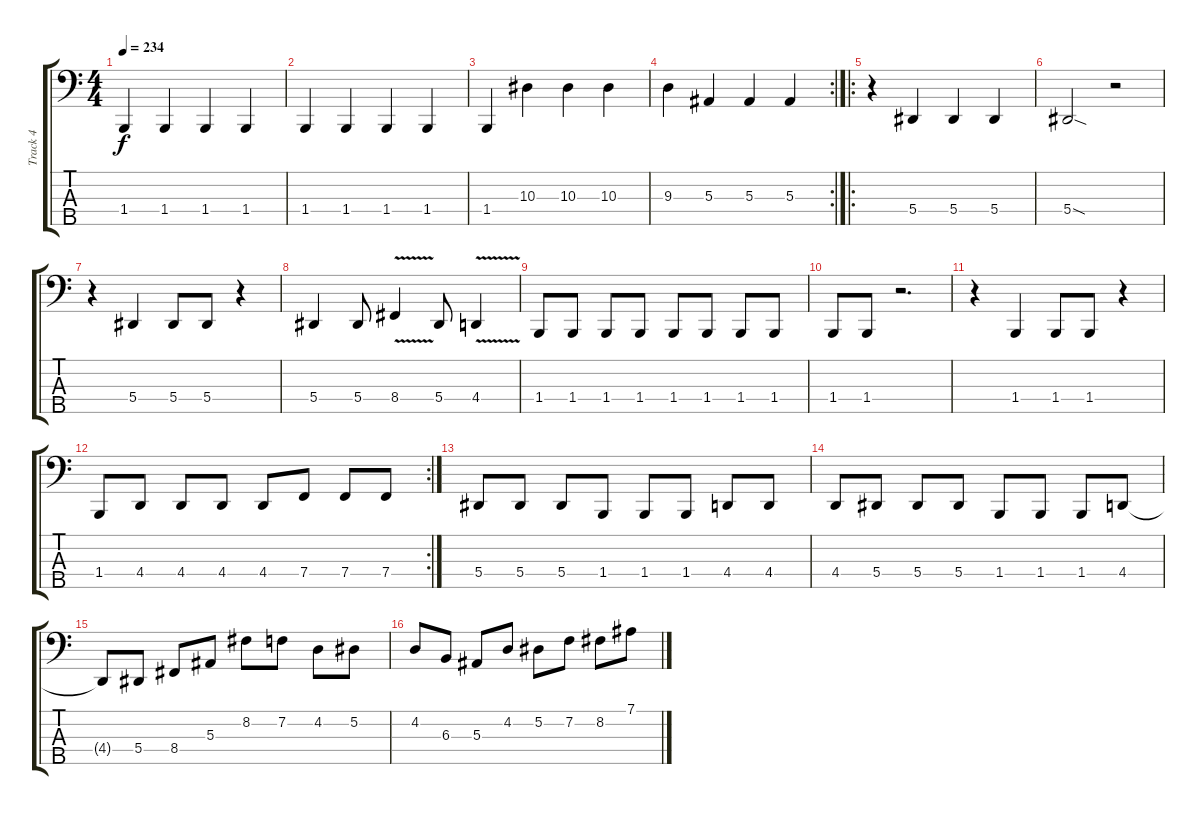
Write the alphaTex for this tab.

\track ("Track 4" "Track 4") {instrument electricbassfinger}
\staff {score tabs}
\tuning (Eb2 Bb1 F1 Bb0 G0) {hide}
\ts (4 4)
\tempo 234
\clef f4
\ks c
1.4.4{dy f} 1.4.4 1.4.4 1.4.4 |
1.4.4 1.4.4 1.4.4 1.4.4 |
1.4.4 10.3.4 10.3.4 10.3.4 |
\rc 2
9.3.4 5.3.4 5.3.4 5.3.4 |
\ro
r.4 5.4.4 5.4.4 5.4.4 |
5.4{sod}.2 r.2 |
r.4 5.4.4 5.4.8 5.4.8 r.4 |
5.4.4 5.4.8 8.4{v}.4 5.4.8 4.4{v}.4 |
1.4.8 1.4.8 1.4.8 1.4.8 1.4.8 1.4.8 1.4.8 1.4.8 |
1.4.8 1.4.8 r.2{d} |
r.4 1.4.4 1.4.8 1.4.8 r.4 |
\rc 2
1.4.8 4.4.8 4.4.8 4.4.8 4.4.8 7.4.8 7.4.8 7.4.8 |
5.4.8 5.4.8 5.4.8 1.4.8 1.4.8 1.4.8 4.4.8 4.4.8 |
4.4.8 5.4.8 5.4.8 5.4.8 1.4.8 1.4.8 1.4.8 4.4.8 |
4.4{t}.8 5.4.8 8.4.8 5.3.8 8.2.8 7.2.8 4.2.8 5.2.8 |
4.2.8 6.3.8 5.3.8 4.2.8 5.2.8 7.2.8 8.2.8 7.1.8
